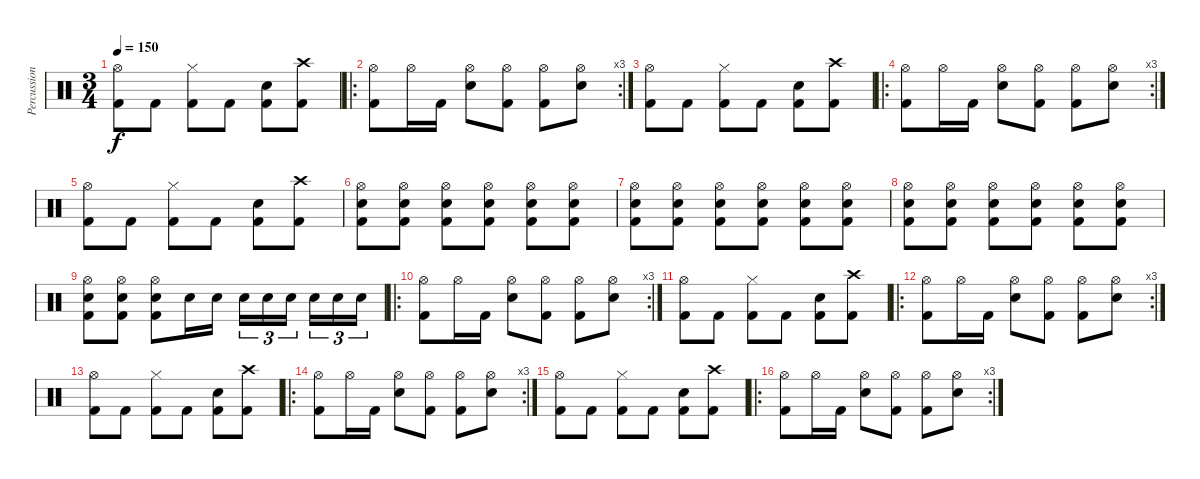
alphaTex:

\track ("Percussions" "Percussion") {instrument percussion}
\staff {score}
\articulation defaults
\ts (3 4)
\tempo 150
\clef neutral
\ks c
("Hi-Hat (open)" "Kick (hit) 2").8{dy f} "Kick (hit) 2".8 ("Hi-Hat (closed)" "Kick (hit) 2").8 "Kick (hit) 2".8 ("Electric Snare (hit)" "Kick (hit) 2").8 ("Crash high (hit)" "Kick (hit) 2").8 |
\ro
\rc 3
("Hi-Hat (open)" "Kick (hit) 2").8 "Hi-Hat (open)".16 "Kick (hit) 2".16 ("Hi-Hat (open)" "Electric Snare (hit)").8 ("Hi-Hat (open)" "Kick (hit) 2").8 ("Hi-Hat (open)" "Kick (hit) 2").8 ("Hi-Hat (open)" "Electric Snare (hit)").8 |
("Hi-Hat (open)" "Kick (hit) 2").8 "Kick (hit) 2".8 ("Hi-Hat (closed)" "Kick (hit) 2").8 "Kick (hit) 2".8 ("Electric Snare (hit)" "Kick (hit) 2").8 ("Crash high (hit)" "Kick (hit) 2").8 |
\ro
\rc 3
("Hi-Hat (open)" "Kick (hit) 2").8 "Hi-Hat (open)".16 "Kick (hit) 2".16 ("Hi-Hat (open)" "Electric Snare (hit)").8 ("Hi-Hat (open)" "Kick (hit) 2").8 ("Hi-Hat (open)" "Kick (hit) 2").8 ("Hi-Hat (open)" "Electric Snare (hit)").8 |
("Hi-Hat (open)" "Kick (hit) 2").8 "Kick (hit) 2".8 ("Hi-Hat (closed)" "Kick (hit) 2").8 "Kick (hit) 2".8 ("Electric Snare (hit)" "Kick (hit) 2").8 ("Crash high (hit)" "Kick (hit) 2").8 |
("Hi-Hat (open)" "Electric Snare (hit)" "Kick (hit) 2").8{volume 6} ("Hi-Hat (open)" "Electric Snare (hit)" "Kick (hit) 2").8{volume 13} ("Hi-Hat (open)" "Electric Snare (hit)" "Kick (hit) 2").8 ("Hi-Hat (open)" "Electric Snare (hit)" "Kick (hit) 2").8 ("Hi-Hat (open)" "Electric Snare (hit)" "Kick (hit) 2").8 ("Hi-Hat (open)" "Electric Snare (hit)" "Kick (hit) 2").8 |
("Hi-Hat (open)" "Electric Snare (hit)" "Kick (hit) 2").8 ("Hi-Hat (open)" "Electric Snare (hit)" "Kick (hit) 2").8 ("Hi-Hat (open)" "Electric Snare (hit)" "Kick (hit) 2").8 ("Hi-Hat (open)" "Electric Snare (hit)" "Kick (hit) 2").8 ("Hi-Hat (open)" "Electric Snare (hit)" "Kick (hit) 2").8 ("Hi-Hat (open)" "Electric Snare (hit)" "Kick (hit) 2").8 |
("Hi-Hat (open)" "Electric Snare (hit)" "Kick (hit) 2").8 ("Hi-Hat (open)" "Electric Snare (hit)" "Kick (hit) 2").8 ("Hi-Hat (open)" "Electric Snare (hit)" "Kick (hit) 2").8 ("Hi-Hat (open)" "Electric Snare (hit)" "Kick (hit) 2").8 ("Hi-Hat (open)" "Electric Snare (hit)" "Kick (hit) 2").8 ("Hi-Hat (open)" "Electric Snare (hit)" "Kick (hit) 2").8 |
("Hi-Hat (open)" "Electric Snare (hit)" "Kick (hit) 2").8 ("Hi-Hat (open)" "Electric Snare (hit)" "Kick (hit) 2").8 ("Hi-Hat (open)" "Electric Snare (hit)" "Kick (hit) 2").8 "Electric Snare (hit)".16 "Electric Snare (hit)".16 "Electric Snare (hit)".16{tu (3 2)} "Electric Snare (hit)".16{tu (3 2)} "Electric Snare (hit)".16{tu (3 2)} "Electric Snare (hit)".16{tu (3 2)} "Electric Snare (hit)".16{tu (3 2)} "Electric Snare (hit)".16{tu (3 2)} |
\ro
\rc 3
("Hi-Hat (open)" "Kick (hit) 2").8 "Hi-Hat (open)".16 "Kick (hit) 2".16 ("Hi-Hat (open)" "Electric Snare (hit)").8 ("Hi-Hat (open)" "Kick (hit) 2").8 ("Hi-Hat (open)" "Kick (hit) 2").8 ("Hi-Hat (open)" "Electric Snare (hit)").8 |
("Hi-Hat (open)" "Kick (hit) 2").8 "Kick (hit) 2".8 ("Hi-Hat (closed)" "Kick (hit) 2").8 "Kick (hit) 2".8 ("Electric Snare (hit)" "Kick (hit) 2").8 ("Crash high (hit)" "Kick (hit) 2").8 |
\ro
\rc 3
("Hi-Hat (open)" "Kick (hit) 2").8 "Hi-Hat (open)".16 "Kick (hit) 2".16 ("Hi-Hat (open)" "Electric Snare (hit)").8 ("Hi-Hat (open)" "Kick (hit) 2").8 ("Hi-Hat (open)" "Kick (hit) 2").8 ("Hi-Hat (open)" "Electric Snare (hit)").8 |
("Hi-Hat (open)" "Kick (hit) 2").8 "Kick (hit) 2".8 ("Hi-Hat (closed)" "Kick (hit) 2").8 "Kick (hit) 2".8 ("Electric Snare (hit)" "Kick (hit) 2").8 ("Crash high (hit)" "Kick (hit) 2").8 |
\ro
\rc 3
("Hi-Hat (open)" "Kick (hit) 2").8 "Hi-Hat (open)".16 "Kick (hit) 2".16 ("Hi-Hat (open)" "Electric Snare (hit)").8 ("Hi-Hat (open)" "Kick (hit) 2").8 ("Hi-Hat (open)" "Kick (hit) 2").8 ("Hi-Hat (open)" "Electric Snare (hit)").8 |
("Hi-Hat (open)" "Kick (hit) 2").8 "Kick (hit) 2".8 ("Hi-Hat (closed)" "Kick (hit) 2").8 "Kick (hit) 2".8 ("Electric Snare (hit)" "Kick (hit) 2").8 ("Crash high (hit)" "Kick (hit) 2").8 |
\ro
\rc 3
("Hi-Hat (open)" "Kick (hit) 2").8 "Hi-Hat (open)".16 "Kick (hit) 2".16 ("Hi-Hat (open)" "Electric Snare (hit)").8 ("Hi-Hat (open)" "Kick (hit) 2").8 ("Hi-Hat (open)" "Kick (hit) 2").8 ("Hi-Hat (open)" "Electric Snare (hit)").8
